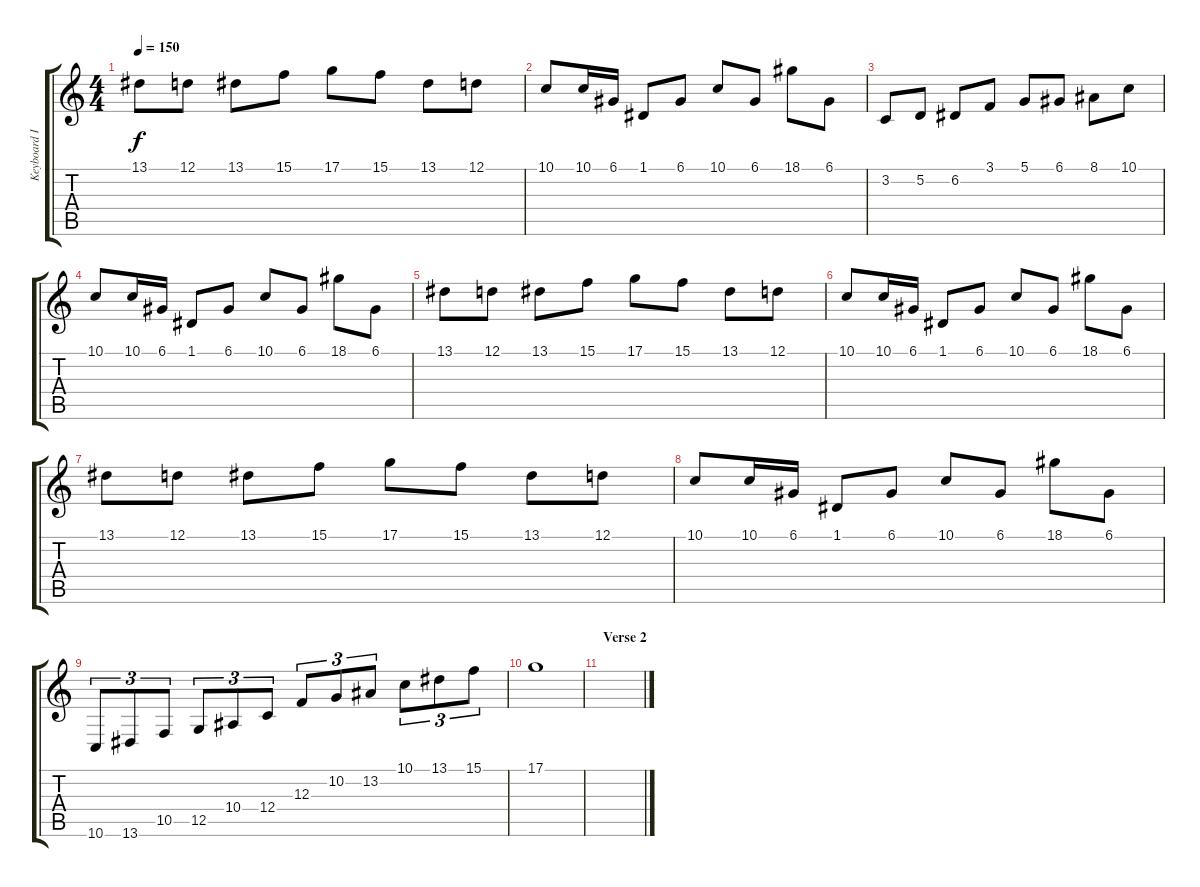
\track ("Keyboard I" "Keyboard I") {instrument harpsichord}
\staff {score tabs}
\tuning (D4 A3 F3 C3 G2 D2) {hide}
\ts (4 4)
\tempo 150
\clef g2
\ks c
13.1.8{dy f} 12.1.8 13.1.8 15.1.8 17.1.8 15.1.8 13.1.8 12.1.8 |
10.1.8 10.1.16 6.1.16 1.1.8 6.1.8 10.1.8 6.1.8 18.1.8 6.1.8 |
3.2.8 5.2.8 6.2.8 3.1.8 5.1.8 6.1.8 8.1.8 10.1.8 |
10.1.8 10.1.16 6.1.16 1.1.8 6.1.8 10.1.8 6.1.8 18.1.8 6.1.8 |
13.1.8 12.1.8 13.1.8 15.1.8 17.1.8 15.1.8 13.1.8 12.1.8 |
10.1.8 10.1.16 6.1.16 1.1.8 6.1.8 10.1.8 6.1.8 18.1.8 6.1.8 |
13.1.8 12.1.8 13.1.8 15.1.8 17.1.8 15.1.8 13.1.8 12.1.8 |
10.1.8 10.1.16 6.1.16 1.1.8 6.1.8 10.1.8 6.1.8 18.1.8 6.1.8 |
10.6.8{tu (3 2)} 13.6.8{tu (3 2)} 10.5.8{tu (3 2)} 12.5.8{tu (3 2)} 10.4.8{tu (3 2)} 12.4.8{tu (3 2)} 12.3.8{tu (3 2)} 10.2.8{tu (3 2)} 13.2.8{tu (3 2)} 10.1.8{tu (3 2)} 13.1.8{tu (3 2)} 15.1.8{tu (3 2)} |
17.1.1 |
\section ("" "Verse 2")
